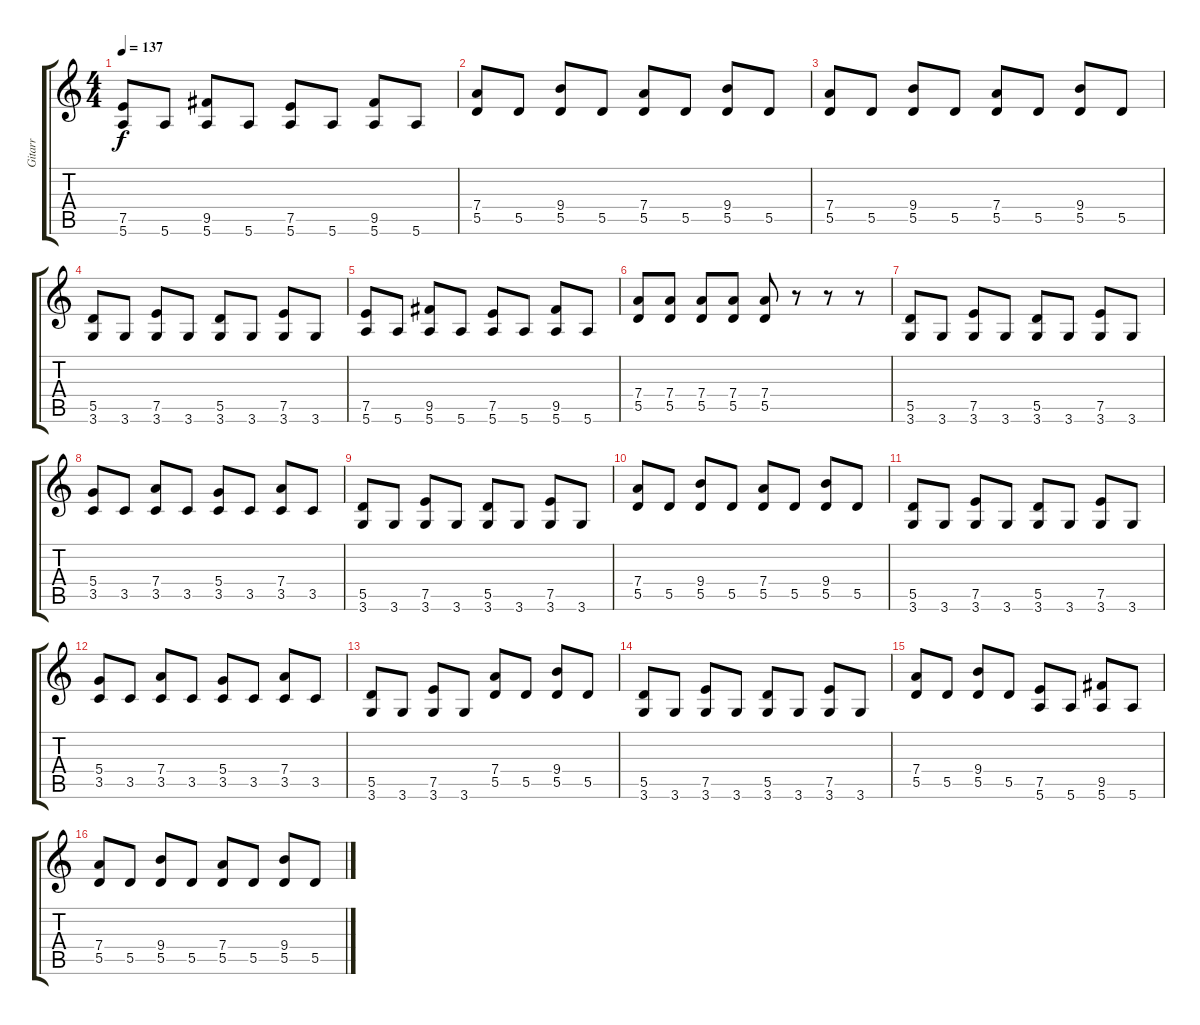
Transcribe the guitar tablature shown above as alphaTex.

\track ("Gitarr" "Gitarr") {instrument electricguitarmuted}
\staff {score tabs}
\tuning (E4 B3 G3 D3 A2 E2) {hide}
\ts (4 4)
\tempo 137
\clef g2
\ks c
(7.5 5.6).8{dy f} 5.6.8 (9.5 5.6).8 5.6.8 (7.5 5.6).8 5.6.8 (9.5 5.6).8 5.6.8 |
(7.4 5.5).8 5.5.8 (9.4 5.5).8 5.5.8 (7.4 5.5).8 5.5.8 (9.4 5.5).8 5.5.8 |
(7.4 5.5).8 5.5.8 (9.4 5.5).8 5.5.8 (7.4 5.5).8 5.5.8 (9.4 5.5).8 5.5.8 |
(5.5 3.6).8 3.6.8 (7.5 3.6).8 3.6.8 (5.5 3.6).8 3.6.8 (7.5 3.6).8 3.6.8 |
(7.5 5.6).8 5.6.8 (9.5 5.6).8 5.6.8 (7.5 5.6).8 5.6.8 (9.5 5.6).8 5.6.8 |
(7.4 5.5).8 (7.4 5.5).8 (7.4 5.5).8 (7.4 5.5).8 (7.4 5.5).8 r.8 r.8 r.8 |
(5.5 3.6).8 3.6.8 (7.5 3.6).8 3.6.8 (5.5 3.6).8 3.6.8 (7.5 3.6).8 3.6.8 |
(5.4 3.5).8 3.5.8 (7.4 3.5).8 3.5.8 (5.4 3.5).8 3.5.8 (7.4 3.5).8 3.5.8 |
(5.5 3.6).8 3.6.8 (7.5 3.6).8 3.6.8 (5.5 3.6).8 3.6.8 (7.5 3.6).8 3.6.8 |
(7.4 5.5).8 5.5.8 (9.4 5.5).8 5.5.8 (7.4 5.5).8 5.5.8 (9.4 5.5).8 5.5.8 |
(5.5 3.6).8 3.6.8 (7.5 3.6).8 3.6.8 (5.5 3.6).8 3.6.8 (7.5 3.6).8 3.6.8 |
(5.4 3.5).8 3.5.8 (7.4 3.5).8 3.5.8 (5.4 3.5).8 3.5.8 (7.4 3.5).8 3.5.8 |
(5.5 3.6).8 3.6.8 (7.5 3.6).8 3.6.8 (7.4 5.5).8 5.5.8 (9.4 5.5).8 5.5.8 |
(5.5 3.6).8 3.6.8 (7.5 3.6).8 3.6.8 (5.5 3.6).8 3.6.8 (7.5 3.6).8 3.6.8 |
(7.4 5.5).8 5.5.8 (9.4 5.5).8 5.5.8 (7.5 5.6).8 5.6.8 (9.5 5.6).8 5.6.8 |
(7.4 5.5).8 5.5.8 (9.4 5.5).8 5.5.8 (7.4 5.5).8 5.5.8 (9.4 5.5).8 5.5.8
